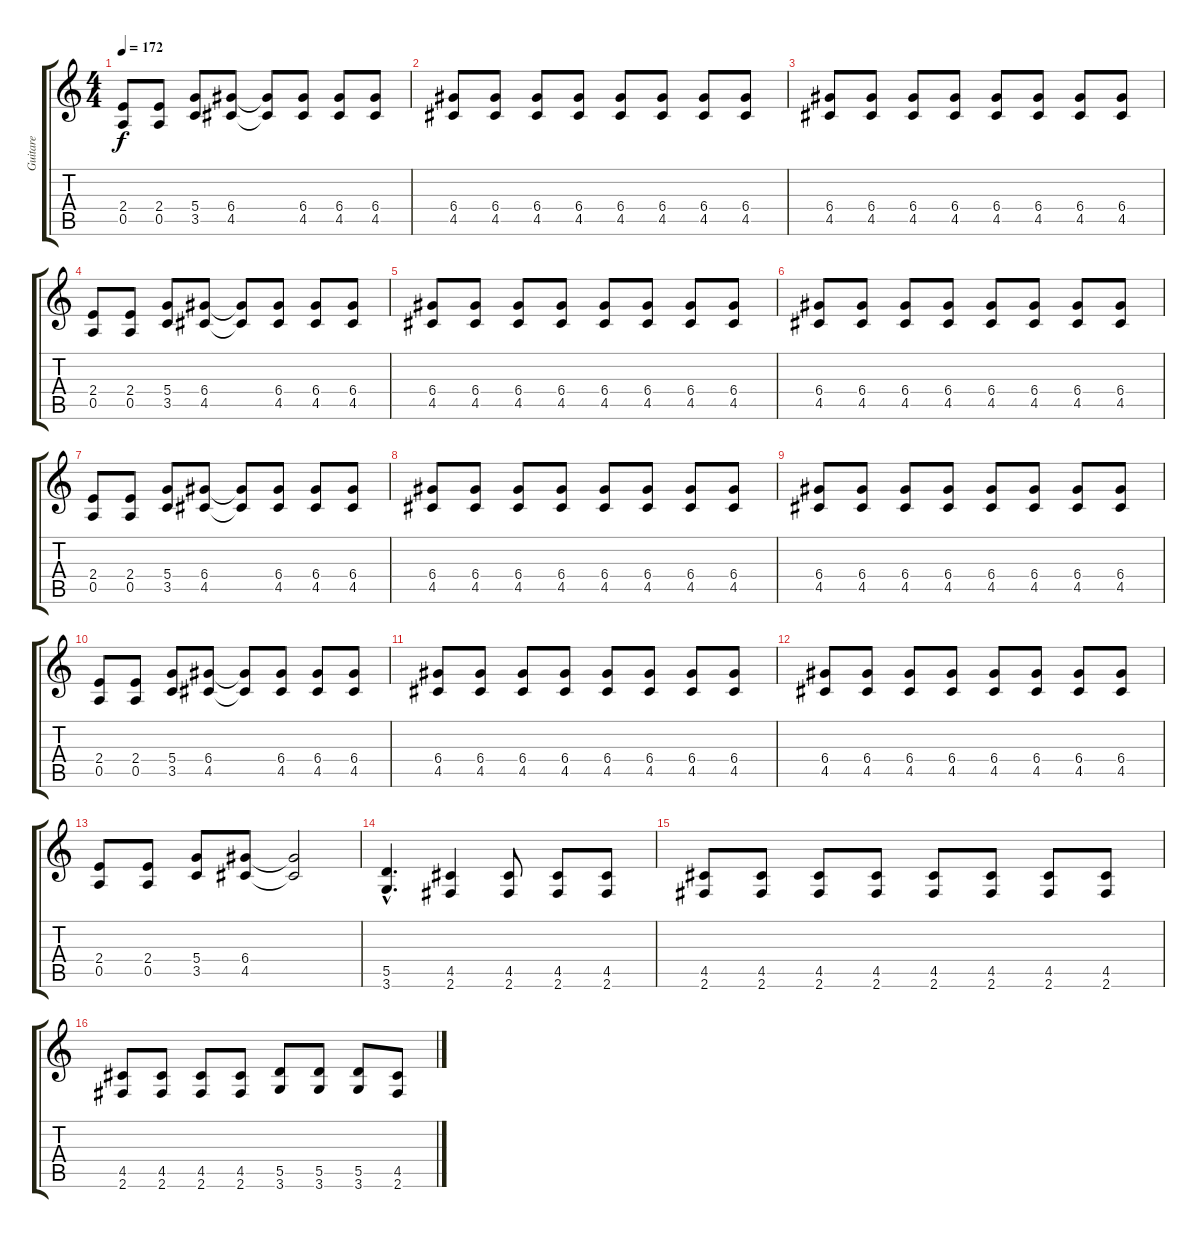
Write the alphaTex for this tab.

\track ("Guitare" "Guitare") {instrument distortionguitar}
\staff {score tabs}
\tuning (E4 B3 G3 D3 A2 E2) {hide}
\ts (4 4)
\tempo 172
\clef g2
\ks c
(2.4 0.5).8{dy f} (2.4 0.5).8 (5.4 3.5).8 (6.4 4.5).8 (6.4{t} 4.5{t}).8 (6.4 4.5).8 (6.4 4.5).8 (6.4 4.5).8 |
(6.4 4.5).8 (6.4 4.5).8 (6.4 4.5).8 (6.4 4.5).8 (6.4 4.5).8 (6.4 4.5).8 (6.4 4.5).8 (6.4 4.5).8 |
(6.4 4.5).8 (6.4 4.5).8 (6.4 4.5).8 (6.4 4.5).8 (6.4 4.5).8 (6.4 4.5).8 (6.4 4.5).8 (6.4 4.5).8 |
(2.4 0.5).8 (2.4 0.5).8 (5.4 3.5).8 (6.4 4.5).8 (6.4{t} 4.5{t}).8 (6.4 4.5).8 (6.4 4.5).8 (6.4 4.5).8 |
(6.4 4.5).8 (6.4 4.5).8 (6.4 4.5).8 (6.4 4.5).8 (6.4 4.5).8 (6.4 4.5).8 (6.4 4.5).8 (6.4 4.5).8 |
(6.4 4.5).8 (6.4 4.5).8 (6.4 4.5).8 (6.4 4.5).8 (6.4 4.5).8 (6.4 4.5).8 (6.4 4.5).8 (6.4 4.5).8 |
(2.4 0.5).8 (2.4 0.5).8 (5.4 3.5).8 (6.4 4.5).8 (6.4{t} 4.5{t}).8 (6.4 4.5).8 (6.4 4.5).8 (6.4 4.5).8 |
(6.4 4.5).8 (6.4 4.5).8 (6.4 4.5).8 (6.4 4.5).8 (6.4 4.5).8 (6.4 4.5).8 (6.4 4.5).8 (6.4 4.5).8 |
(6.4 4.5).8 (6.4 4.5).8 (6.4 4.5).8 (6.4 4.5).8 (6.4 4.5).8 (6.4 4.5).8 (6.4 4.5).8 (6.4 4.5).8 |
(2.4 0.5).8 (2.4 0.5).8 (5.4 3.5).8 (6.4 4.5).8 (6.4{t} 4.5{t}).8 (6.4 4.5).8 (6.4 4.5).8 (6.4 4.5).8 |
(6.4 4.5).8 (6.4 4.5).8 (6.4 4.5).8 (6.4 4.5).8 (6.4 4.5).8 (6.4 4.5).8 (6.4 4.5).8 (6.4 4.5).8 |
(6.4 4.5).8 (6.4 4.5).8 (6.4 4.5).8 (6.4 4.5).8 (6.4 4.5).8 (6.4 4.5).8 (6.4 4.5).8 (6.4 4.5).8 |
(2.4 0.5).8 (2.4 0.5).8 (5.4 3.5).8 (6.4 4.5).8 (6.4{t} 4.5{t}).2 |
(5.5{hac} 3.6{hac}).4{d} (4.5 2.6).4 (4.5 2.6).8 (4.5 2.6).8 (4.5 2.6).8 |
(4.5 2.6).8 (4.5 2.6).8 (4.5 2.6).8 (4.5 2.6).8 (4.5 2.6).8 (4.5 2.6).8 (4.5 2.6).8 (4.5 2.6).8 |
(4.5 2.6).8 (4.5 2.6).8 (4.5 2.6).8 (4.5 2.6).8 (5.5 3.6).8 (5.5 3.6).8 (5.5 3.6).8 (4.5 2.6).8
